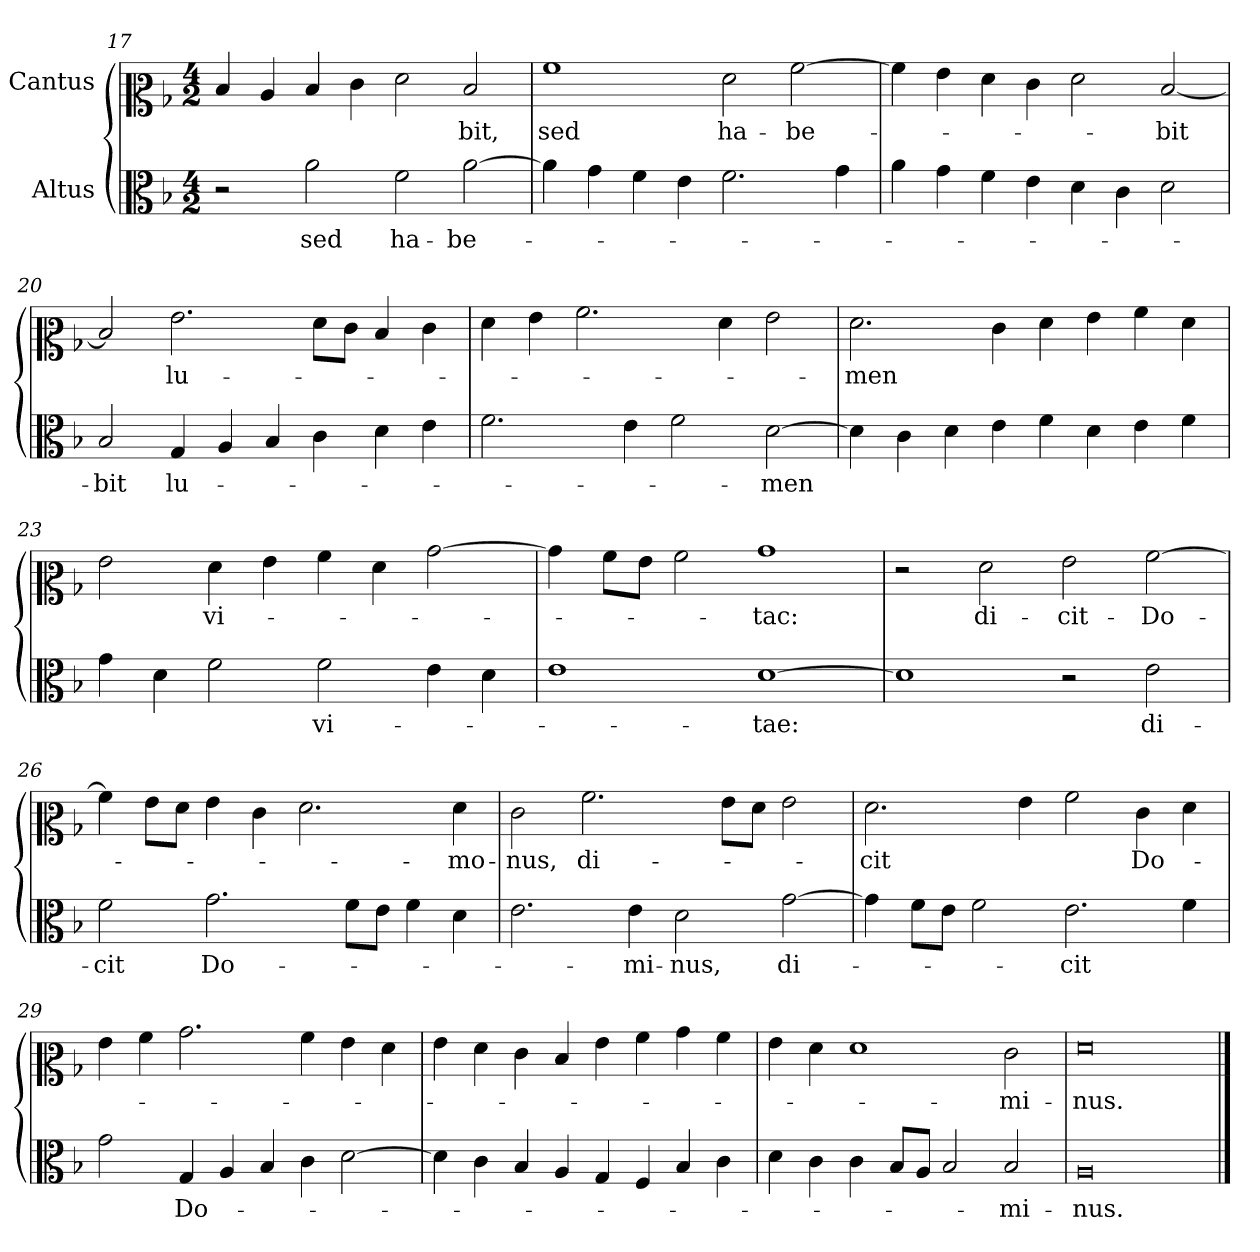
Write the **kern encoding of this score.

**kern	**text	**kern	**text
*part2	*part2	*part1	*part1
*staff2	*staff2	*staff1	*staff1
*I"Altus	*	*I"Cantus	*
*clefC3	*	*clefC2	*
*k[b-]	*	*k[b-]	*
*F:	*	*F:	*
*M4/2	*	*M4/2	*
=17	=17	=17	=17
2r	.	4d	.
.	.	4c	.
2a	sed	4d	.
.	.	4e	.
2f	ha-	2f	.
[2a	-be-	2d	-bit,
=18	=18	=18	=18
4a]	.	1a	sed
4g	.	.	.
4f	.	.	.
4e	.	.	.
2.f	.	2f	ha-
.	.	[2a	-be-
4g	.	.	.
=19	=19	=19	=19
4a	.	4a]	.
4g	.	4g	.
4f	.	4f	.
4e	.	4e	.
4d	.	2f	.
4c	.	.	.
2d	.	[2d	-bit
=20	=20	=20	=20
2B-	-bit	2d]	.
4G	lu-	2.g	lu-
4A	.	.	.
4B-	.	.	.
4c	.	8fL	.
.	.	8eJ	.
4d	.	4d	.
4e	.	4e	.
=21	=21	=21	=21
2.f	.	4f	.
.	.	4g	.
.	.	2.a	.
4e	.	.	.
2f	.	.	.
.	.	4f	.
[2d	-men	2g	.
=22	=22	=22	=22
4d]	.	2.f	-men
4c	.	.	.
4d	.	.	.
4e	.	4e	.
4f	.	4f	.
4d	.	4g	.
4e	.	4a	.
4f	.	4f	.
=23	=23	=23	=23
4g	.	2g	.
4d	.	.	.
2f	.	4f	vi-
.	.	4g	.
2f	vi-	4a	.
.	.	4f	.
4e	.	[2b-	.
4d	.	.	.
=24	=24	=24	=24
1e	.	4b-]	.
.	.	8aL	.
.	.	8gJ	.
.	.	2a	.
[1d	-tae:	1b-	-tac:
=25	=25	=25	=25
1d]	.	2r	.
.	.	2f	di-
2r	.	2g	-cit-
2e	di-	[2a	-Do-
=26	=26	=26	=26
2f	-cit	4a]	.
.	.	8gL	.
.	.	8fJ	.
2.g	Do-	4g	.
.	.	4e	.
.	.	2.f	.
8fL	.	.	.
8eJ	.	.	.
4f	.	.	.
4d	.	4f	-mo-
=27	=27	=27	=27
2.e	.	2e	-nus,
.	.	2.a	di-
4e	-mi-	.	.
2d	-nus,	.	.
.	.	8gL	.
.	.	8fJ	.
[2g	di-	2g	.
=28	=28	=28	=28
4g]	.	2.f	-cit
8fL	.	.	.
8eJ	.	.	.
2f	.	.	.
.	.	4g	.
2.e	-cit	2a	.
.	.	4e	Do-
4f	.	4f	.
=29	=29	=29	=29
2g	.	4g	.
.	.	4a	.
4G	Do-	2.b-	.
4A	.	.	.
4B-	.	.	.
4c	.	4a	.
[2d	.	4g	.
.	.	4f	.
=30	=30	=30	=30
4d]	.	4g	.
4c	.	4f	.
4B-	.	4e	.
4A	.	4d	.
4G	.	4g	.
4F	.	4a	.
4B-	.	4b-	.
4c	.	4a	.
=31	=31	=31	=31
4d	.	4g	.
4c	.	4f	.
4c	.	1f	.
8B-L	.	.	.
8AJ	.	.	.
2B-	.	.	.
2B-	-mi-	2e	-mi-
=32	=32	=32	=32
0A	-nus.	0f	-nus.
==	==	==	==
*-	*-	*-	*-
